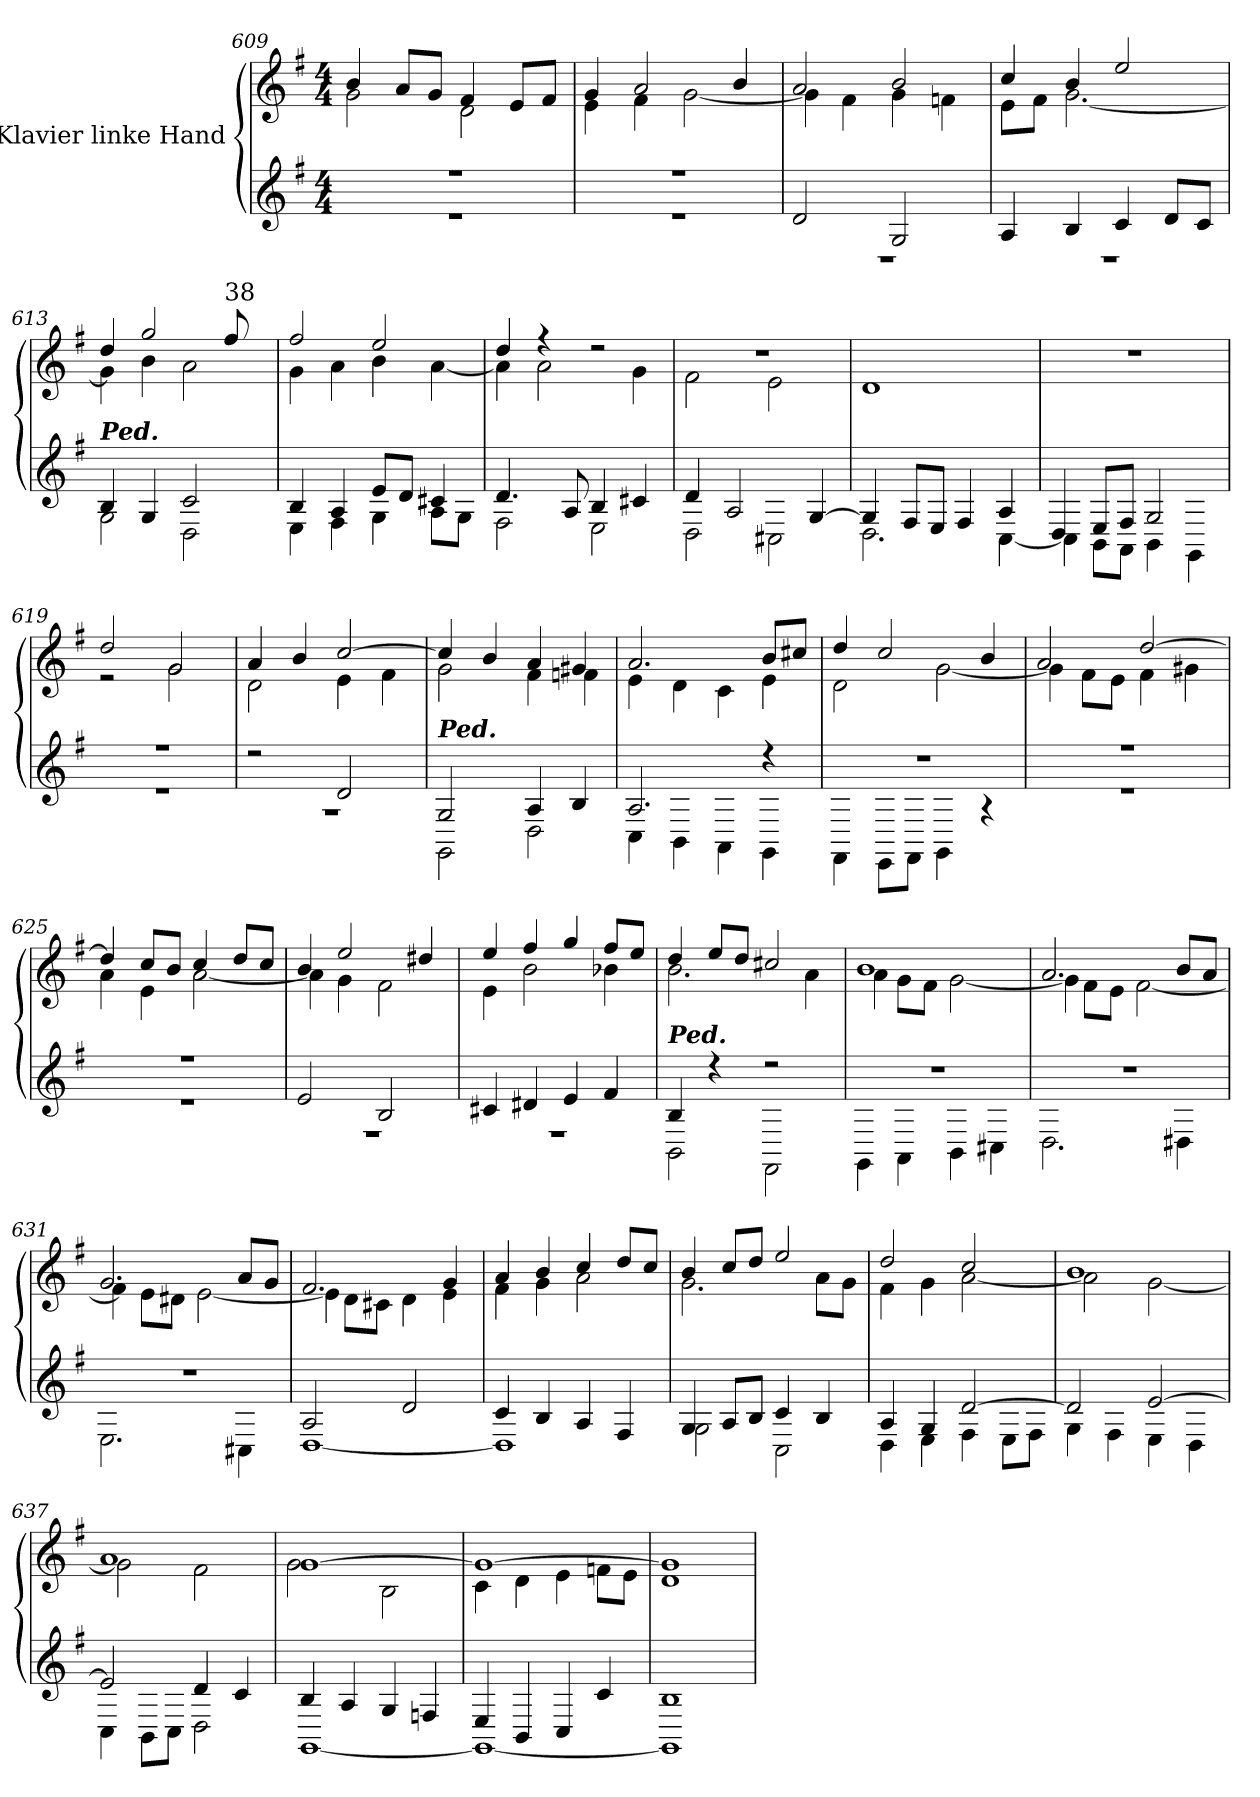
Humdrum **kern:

**kern	**kern
*part1	*part1
*staff2	*staff1
*I"Klavier linke Hand	*
!!LO:LB:g=z
*clefG2	*clefG2
*k[f#]	*k[f#]
*M4/4	*M4/4
=609	=609
*^	*^
1r	1r	4b/	2g\
.	.	8a/L	.
.	.	8g/J	.
.	.	4f#/	2d\
.	.	8e/L	.
.	.	8f#/J	.
=610	=610	=610	=610
1r	1r	4g/	4e\
.	.	2a/	4f#\
.	.	.	[2g\
.	.	4b/	.
=611	=611	=611	=611
2d/	1r	2a/	4g\]
.	.	.	4f#\
2G/	.	2b/	4g\
.	.	.	4fn\
=612	=612	=612	=612
4A/	1r	4cc/	8e\L
.	.	.	8f#\J
4B/	.	4b/	[2.g\
4c/	.	2ee/	.
8d/L	.	.	.
8c/J	.	.	.
=613	=613	=613	=613
!LO:TX:a:Bi:t=Ped.	!	!	!
4B/	2G\	4dd/	4g\]
4G/	.	2gg/	4b\
2c/	2D\	.	2a\
!	!	!LO:TX:a:t=38	!
.	.	8ff#/	.
.	.	8ryy	.
!!LO:LB:g=z	!!
=614	=614	=614	=614
4B/	4E\	2ff#/	4g\
4A/	4F#\	.	4a\
8e/L	4G\	2ee/	4b\
8d/J	.	.	.
4c#X/	8A\L	.	[4a\
.	8G\J	.	.
=615	=615	=615	=615
4.d/	2F#\	4dd/	4a\]
.	.	4r	2a\
8A/	.	.	.
4B/	2E\	2r	.
4c#X/	.	.	4g\
=616	=616	=616	=616
4d/	2D\	1r	2f#\
2A/	.	.	.
.	2C#X\	.	2e\
[4G/	.	.	.
*	*	*v	*v
=617	=617	=617
4G/]	2.D\	1d
8F#/L	.	.
8E/J	.	.
4F#/	.	.
4A/	[4C\	.
=618	=618	=618
4D/	4C\]	1r
8E/L	8BB\L	.
8F#/J	8AA\J	.
2G/	4BB\	.
.	4GG\	.
!!LO:LB:g=z
=619	=619	=619
*	*	*^
1r	1r	2dd/	2r
.	.	2g/	2g\
=620	=620	=620	=620
2r	1r	4a/	2d\
.	.	4b/	.
2d/	.	[2cc/	4e\
.	.	.	4f#\
=621	=621	=621	=621
!LO:TX:a:Bi:t=Ped.	!	!	!
2G/	2GG\	4cc/]	2g\
.	.	4b/	.
4A/	2D\	4a/	4f#\
4B/	.	4g#X/	4fn\
=622	=622	=622	=622
2.A/	4C\	2.a/	4e\
.	4BB\	.	4d\
.	4AA\	.	4c\
4r	4GG\	8b/L	4e\
.	.	8cc#X/J	.
=623	=623	=623	=623
1r	4FF#\	4dd/	2d\
.	8EE\L	2cc/	.
.	8FF#\J	.	.
.	4GG\	.	[2g\
.	4r	4b/	.
!!LO:LB:g=z	!!
=624	=624	=624	=624
1r	1r	2a/	4g\]
.	.	.	8f#\L
.	.	.	8e\J
.	.	[2dd/	4f#\
.	.	.	4g#X\
=625	=625	=625	=625
1r	1r	4dd/]	4a\
.	.	8cc/L	4e\
.	.	8b/J	.
.	.	4cc/	[2a\
.	.	8dd/L	.
.	.	8cc/J	.
=626	=626	=626	=626
2e/	1r	4b/	4a\]
.	.	2ee/	4g\
2B/	.	.	2f#\
.	.	4dd#X/	.
=627	=627	=627	=627
4c#X/	1r	4ee/	4e\
4d#X/	.	4ff#/	2b\
4e/	.	4gg/	.
4f#/	.	8ff#/L	4b-X\
.	.	8ee/J	.
=628	=628	=628	=628
!LO:TX:a:Bi:t=Ped.	!	!	!
4B/	2BB\	4dd/	2.b\
4r	.	8ee/L	.
.	.	8dd/J	.
2r	2FF#\	2cc#X/	.
.	.	.	4a\
!!LO:PB:g=z	!!
=629	=629	=629	=629
1r	4GG\	1b	4a\
.	4AA\	.	8g\L
.	.	.	8f#\J
.	4BB\	.	[2g\
.	4C#X\	.	.
!!LO:LB:g=z	!!
=630	=630	=630	=630
1r	2.D\	2.a/	4g\]
.	.	.	8f#\L
.	.	.	8e\J
.	.	.	[2f#\
.	4D#X\	8b/L	.
.	.	8a/J	.
=631	=631	=631	=631
1r	2.E\	2.g/	4f#\]
.	.	.	8e\L
.	.	.	8d#X\J
.	.	.	[2e\
.	4C#X\	8a/L	.
.	.	8g/J	.
=632	=632	=632	=632
2A/	[1D	2.f#/	4e\]
.	.	.	8d\L
.	.	.	8c#X\J
2d/	.	.	4d\
.	.	4g/	4e\
=633	=633	=633	=633
4c/	1D]	4a/	4f#\
4B/	.	4b/	4g\
4A/	.	4cc/	2a\
4F#/	.	8dd/L	.
.	.	8cc/J	.
!!LO:LB:g=z	!!
=634	=634	=634	=634
4G/	2G\	4b/	2.g\
8A/L	.	8cc/L	.
8B/J	.	8dd/J	.
4c/	2C\	2ee/	.
4B/	.	.	8a\L
.	.	.	8g\J
=635	=635	=635	=635
4A/	4D\	2dd/	4f#\
4G/	4E\	.	4g\
[2d/	4F#\	2cc/	[2a\
.	8E\L	.	.
.	8F#\J	.	.
=636	=636	=636	=636
2d/]	4G\	1b	2a\]
.	4F#\	.	.
[2e/	4E\	.	[2g\
.	4D\	.	.
=637	=637	=637	=637
2e/]	4C\	1a	2g\]
.	8BB\L	.	.
.	8C\J	.	.
4d/	2D\	.	2f#\
4c/	.	.	.
=638	=638	=638	=638
4B/	[1GG	[1g	2g\
4A/	.	.	.
4G/	.	.	2B\
4Fn/	.	.	.
!!LO:LB:g=z	!!
=639	=639	=639	=639
4E/	1GG_	1g_	4c\
4BB/	.	.	4d\
4C/	.	.	4e\
4c/	.	.	8fn\L
.	.	.	8e\J
=640	=640	=640	=640
1B	1GG]	1g]	1d
*v	*v	*	*
*	*v	*v
=	=
*-	*-
